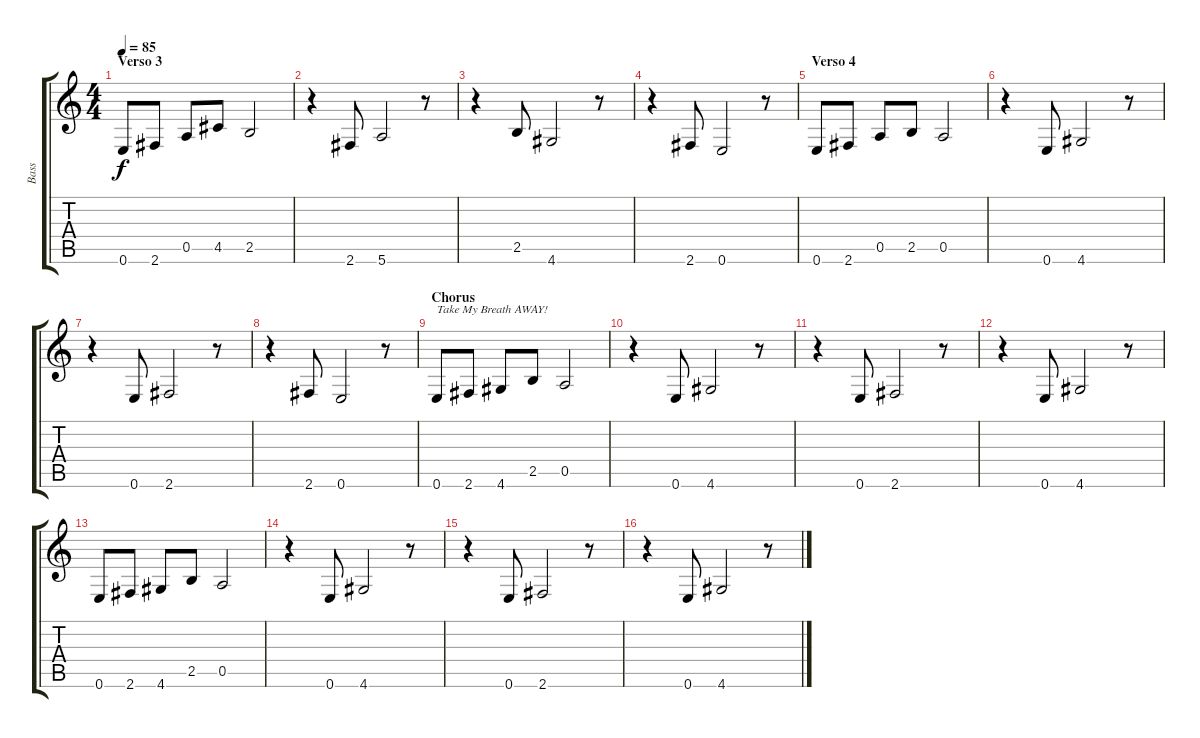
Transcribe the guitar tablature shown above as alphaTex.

\track ("Bass" "Bass") {instrument fretlessbass}
\staff {score tabs}
\tuning (E4 B3 G3 D3 A2 E2) {hide}
\ts (4 4)
\section ("" "Verso 3")
\tempo 85
\clef g2
\ks c
0.6.8{dy f} 2.6.8 0.5.8 4.5.8 2.5.2 |
r.4 2.6.8 5.6.2 r.8 |
r.4 2.5.8 4.6.2 r.8 |
r.4 2.6.8 0.6.2 r.8 |
\section ("" "Verso 4")
0.6.8 2.6.8 0.5.8 2.5.8 0.5.2 |
r.4 0.6.8 4.6.2 r.8 |
r.4 0.6.8 2.6.2 r.8 |
r.4 2.6.8 0.6.2 r.8 |
\section ("" "Chorus")
0.6.8{txt "Take My Breath AWAY!"} 2.6.8 4.6.8 2.5.8 0.5.2 |
r.4 0.6.8 4.6.2 r.8 |
r.4 0.6.8 2.6.2 r.8 |
r.4 0.6.8 4.6.2 r.8 |
0.6.8 2.6.8 4.6.8 2.5.8 0.5.2 |
r.4 0.6.8 4.6.2 r.8 |
r.4 0.6.8 2.6.2 r.8 |
r.4 0.6.8 4.6.2 r.8
